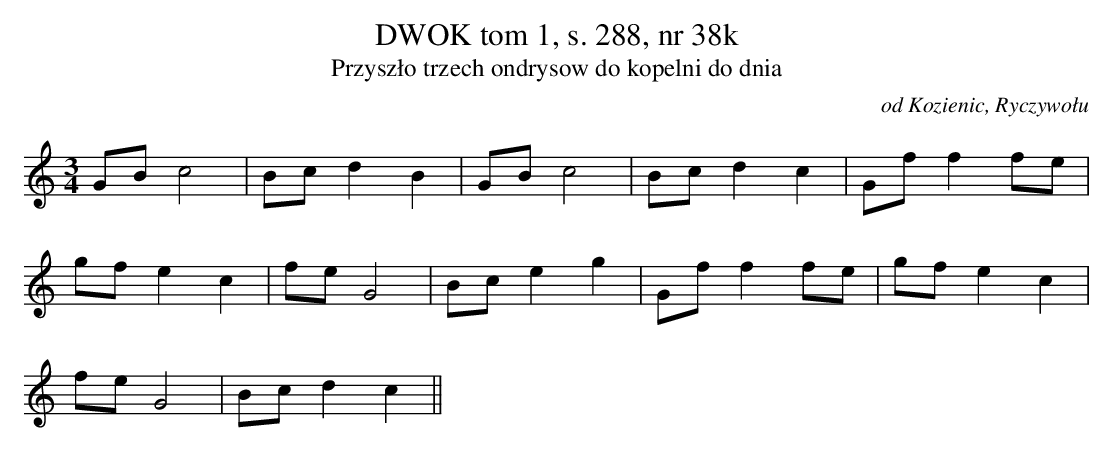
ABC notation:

X:1
T: DWOK tom 1, s. 288, nr 38k
T: Przyszło trzech ondrysow do kopelni do dnia
O: od Kozienic, Ryczywołu
M: 3/4
L: 1/8
K: C
GBc4 | Bcd2B2 | GBc4 | Bcd2c2 | Gff2fe |
gfe2c2 | feG4 | Bce2g2 | Gff2fe | gfe2c2 |
feG4 | Bcd2c2||
